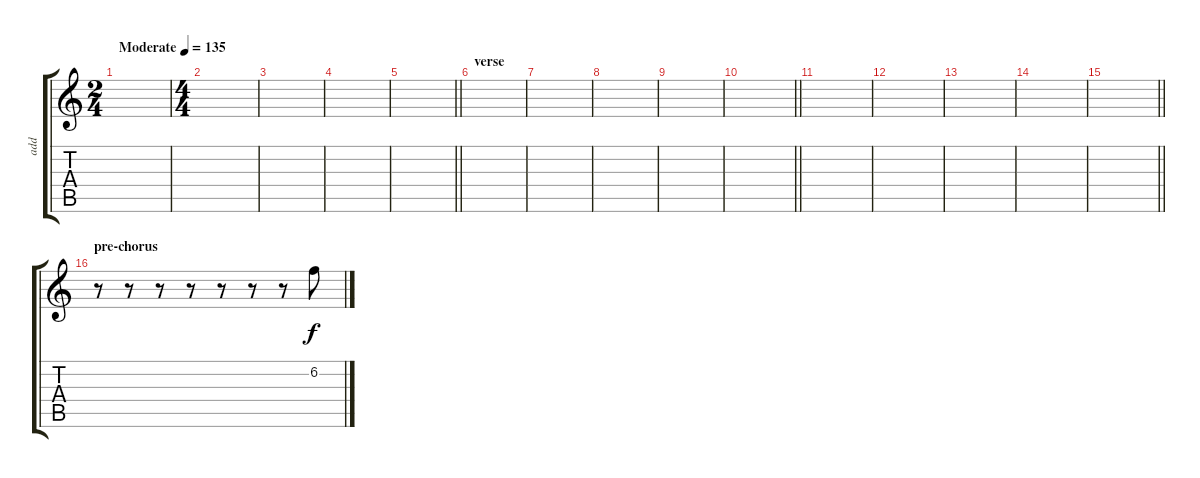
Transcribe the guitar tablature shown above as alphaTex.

\track ("add" "add") {instrument acousticguitarsteel}
\staff {score tabs}
\tuning (E4 B3 G3 D3 A2 E2) {hide}
\ts (2 4)
\tempo (135 "Moderate")
\clef g2
\ks c
|
\ts (4 4)
|
|
|
\barLineRight lightlight
|
\section ("" "verse")
|
|
|
|
\barLineRight lightlight
|
|
|
|
|
\barLineRight lightlight
|
\section ("" "pre-chorus")
r.8 r.8 r.8 r.8 r.8 r.8 r.8 6.2.8
